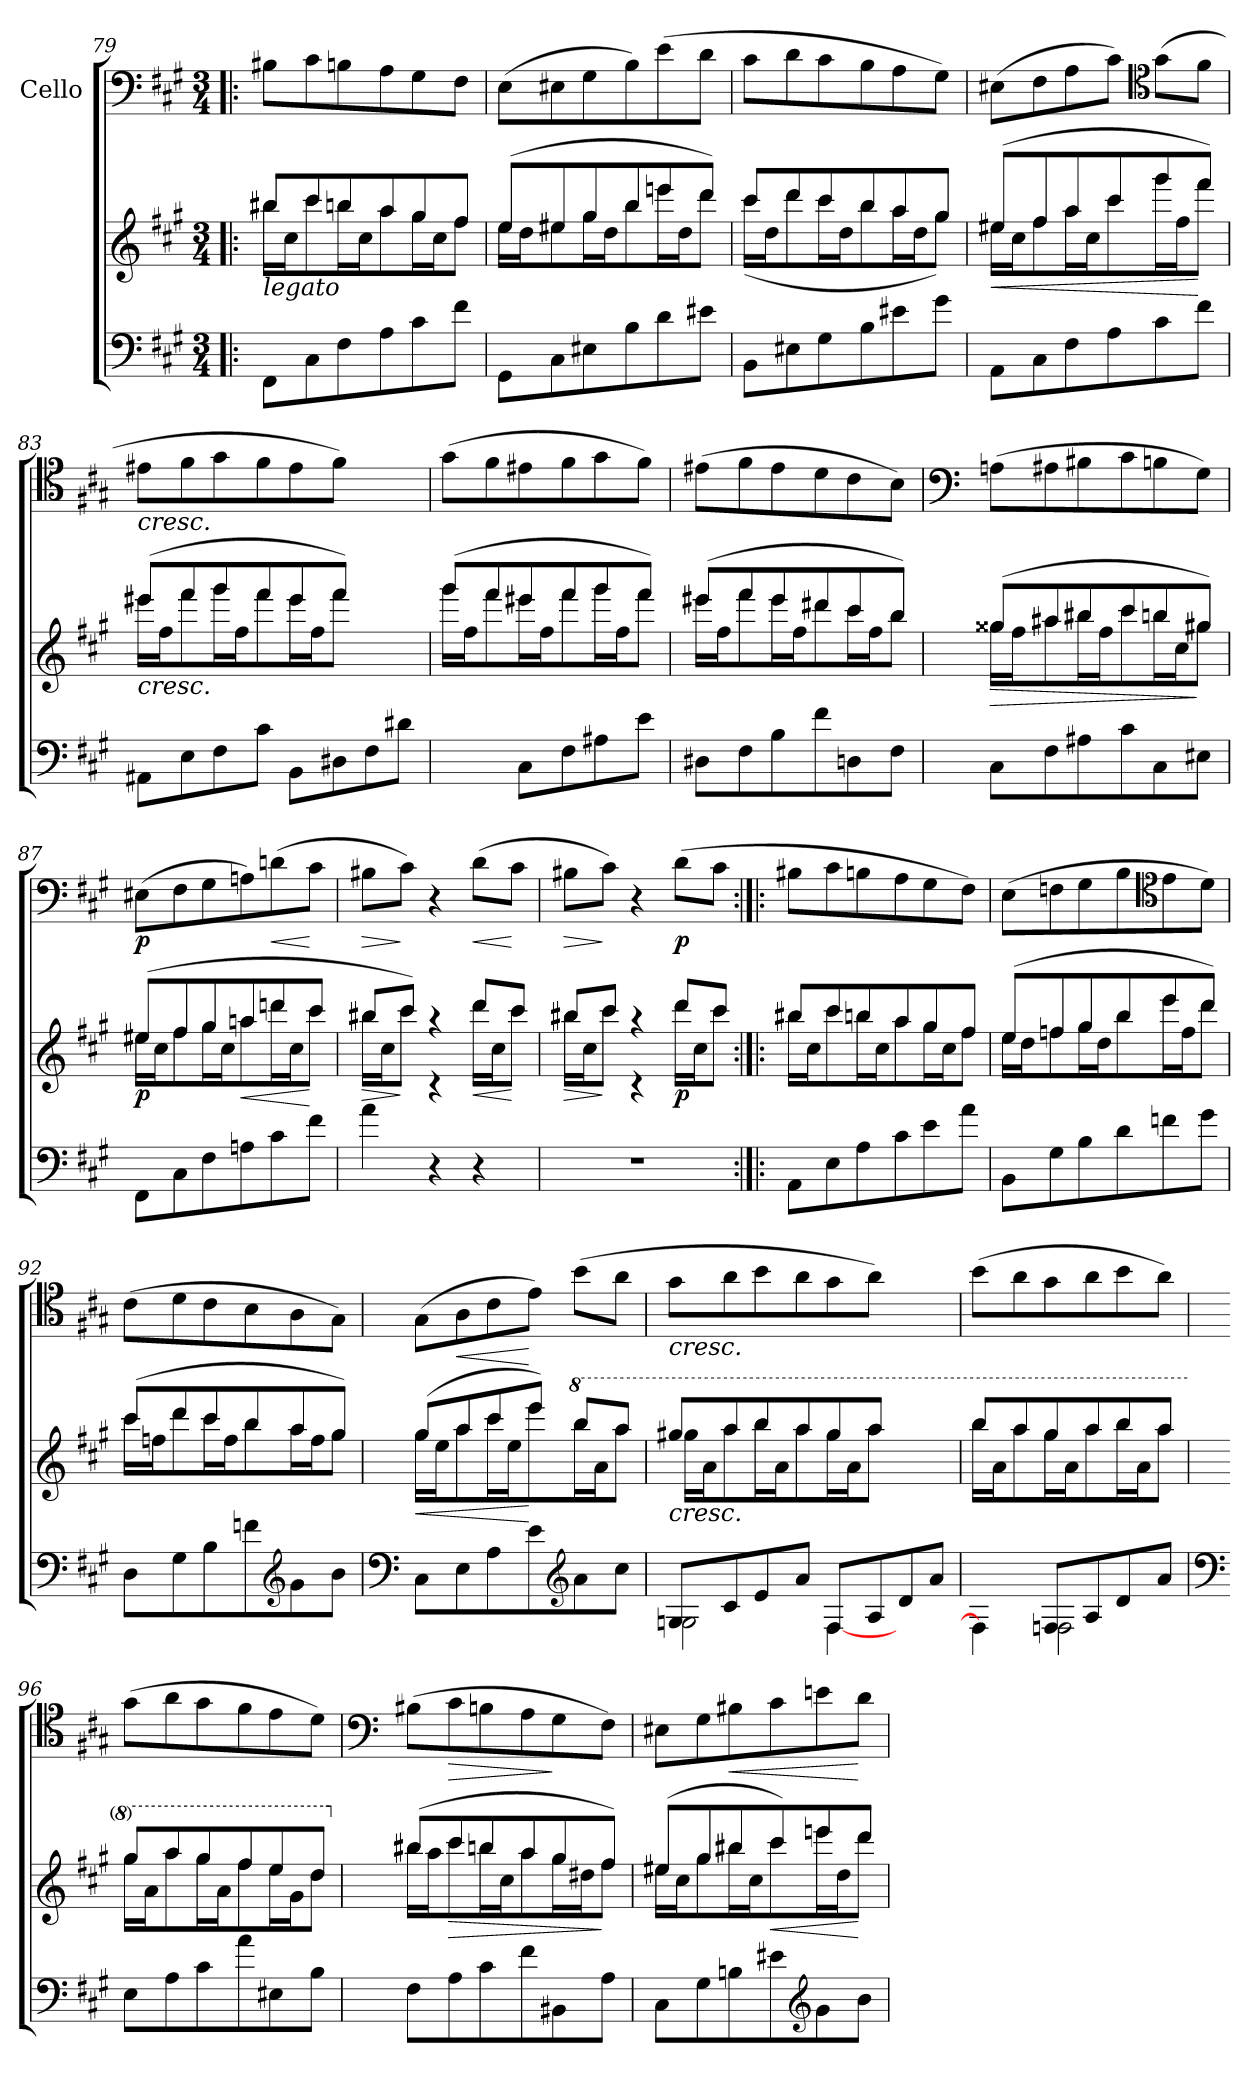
**kern	**kern	**dynam	**kern	**dynam
*part2	*part2	*part2	*part1	*part1
*staff3	*staff2	*staff2/3	*staff1	*staff1
*	*	*	*I"Cello	*
*clefF4	*clefG2	*	*clefF4	*
*k[f#c#g#]	*k[f#c#g#]	*	*k[f#c#g#]	*
*A:	*A:	*	*A:	*
*M3/4	*M3/4	*	*M3/4	*
=79!|:	=79!|:	=79!|:	=79!|:	=79!|:
*	*^	*	*	*
!	!LO:TX:b:i:t=legato	!	!	!	!
8FF#\L	8bb#X/L	16bb#\LL	.	8B#X\L	.
.	.	16cc#\J	.	.	.
8C#\	8ccc#/	8ccc#\	.	8c#\	.
8F#\	8bbn/	16bb\L	.	8Bn\	.
.	.	16cc#\J	.	.	.
8A\	8aa/	8aa\	.	8A\	.
8c#\	8gg#/	16gg#\L	.	8G#\	.
.	.	16cc#\J	.	.	.
8f#\J	8ff#/J	8ff#\J	.	8F#\J	.
!!LO:LB:g=z
=80	=80	=80	=80	=80	=80
8GG#\L	(>8ee/L	16ee\LL	.	(>8E\L	.
.	.	16dd\J	.	.	.
8C#\	8ee#X/	8ee#\	.	8E#X\	.
8E#X\	8gg#/	16gg#\L	.	8G#\	.
.	.	16dd\J	.	.	.
8B\	8bb/	8bb\	.	8B\)	.
8d\	8eeen/	16eee\L	.	(>8e\	.
.	.	16dd\J	.	.	.
8e#X\J	8ddd/J)	8ddd\J	.	8d\J	.
=81	=81	=81	=81	=81	=81
8BB\L	8ccc#/L	(>16ccc#\LL	.	8c#\L	.
.	.	16dd\J	.	.	.
8E#X\	8ddd/	8ddd\	.	8d\	.
8G#\	8ccc#/	16ccc#\L	.	8c#\	.
.	.	16dd\J	.	.	.
8B\	8bb/	8bb\	.	8B\	.
8e#X\	8aa/	16aa\L	.	8A\	.
.	.	16dd\J	.	.	.
8g#\J	8gg#/J	8gg#\J)	.	8G#\J)	.
=82	=82	=82	=82	=82	=82
!	!	!	!LO:HP:b	!	!
8AA\L	(>8ee#X/L	16ee#\LL	<	(>8E#X\L	.
.	.	16cc#\J	.	.	.
8C#\	8ff#/	8ff#\	.	8F#\	.
8F#\	8aa/	16aa\L	.	8A\	.
.	.	16cc#\J	.	.	.
8A\	8ccc#/	8ccc#\	.	8c#\J)	.
*	*	*	*	*clefC4	*
8c#\	8ggg#/	16ggg#\L	.	(>8g#\L	.
.	.	16ff#\J	.	.	.
8f#\J	8fff#/J)	8fff#\J	[	8f#\J	.
!!LO:LB:g=z
=83	=83	=83	=83	=83	=83
!	!	!	!	!LO:TX:b:i:t=cresc.	!
!	!LO:TX:b:i:t=cresc.	!	!	!	!
8AA#X\L	(>8eee#X/L	16eee#\LL	.	8e#X\L	.
.	.	16ff#\J	.	.	.
8E\	8fff#/	8fff#\	.	8f#\	.
8F#\	8ggg#/	16ggg#\L	.	8g#\	.
.	.	16ff#\J	.	.	.
8c#\J	8fff#/	8fff#\	.	8f#\	.
8BB\L	8eee#/	16eee#\L	.	8e#\	.
.	.	16ff#\J	.	.	.
8D#X\	8fff#/J)	8fff#\J	.	8f#\J)	.
8F#\	4ryy	4ryy	.	4ryy	.
8d#X\J	.	.	.	.	.
=84	=84	=84	=84	=84	=84
8F#\Lyy	(>8ggg#/L	16ggg#\LL	.	(>8g#\L	.
.	.	16ff#\J	.	.	.
8d#X\Jyy	8fff#/	8fff#\	.	8f#\	.
8C#\L	8eee#X/	16eee#\L	.	8e#X\	.
.	.	16ff#\J	.	.	.
8F#\	8fff#/	8fff#\	.	8f#\	.
8A#X\	8ggg#/	16ggg#\L	.	8g#\	.
.	.	16ff#\J	.	.	.
8e\J	8fff#/J)	8fff#\J	.	8f#\J)	.
=85	=85	=85	=85	=85	=85
8D#X\L	(>8eee#X/L	16eee#\LL	.	(>8e#X\L	.
.	.	16ff#\J	.	.	.
8F#\	8fff#/	8fff#\	.	8f#\	.
8B\	8eee#/	16eee#\L	.	8e#\	.
.	.	16ff#\J	.	.	.
8f#\	8ddd#X/	8ddd#\	.	8d\	.
8Dn\	8ccc#/	16ccc#\L	.	8c#\	.
.	.	16ff#\J	.	.	.
8F#\J	8bb/J)	8bb\J	.	8B\J)	.
!!LO:PB:g=z
=86	=86	=86	=86	=86	=86
*	*	*	*	*clefF4	*
!	!	!	!LO:HP:b	!	!
8C#\L	(>8gg##X/L	16gg##\LL	>	(>8An\L	.
.	.	16ff#\J	.	.	.
8F#\	8aa#X/	8aa#\	.	8A#X\	.
8A#X\	8bb#X/	16bb#\L	.	8B#X\	.
.	.	16ff#\J	.	.	.
8c#\	8ccc#/	8ccc#\	.	8c#\	.
8C#\	8bbn/	16bb\L	.	8Bn\	.
.	.	16cc#\J	.	.	.
8E#X\J	8gg#X/J)	8gg#\J	]	8G#\J)	.
=87	=87	=87	=87	=87	=87
!	!	!	!LO:DY:b	!	!LO:DY:b
8FF#\L	(>8ee#X/L	16ee#\LL	p	(>8E#X\L	p
.	.	16cc#\J	.	.	.
8C#\	8ff#/	8ff#\	.	8F#\	.
8F#\	8gg#/	16gg#\L	.	8G#\	.
.	.	16cc#\J	.	.	.
!	!	!	!LO:HP:b	!	!
8An\	8aan/	8aa\	<	8An\)	.
!	!	!	!	!	!LO:HP:b
8c#\	8dddn/	16ddd\L	.	(>8dn\	<
.	.	16cc#\J	.	.	.
8f#\J	8ccc#/J	8ccc#\J	[	8c#\J	[
=88	=88	=88	=88	=88	=88
!	!	!	!LO:HP:b	!	!LO:HP:b
4a\	8bb#X/L	16bb#\LL	>	8B#X\L	>
.	.	16cc#\J	.	.	.
.	8ccc#/J)	8ccc#\J	]	8c#\J)	]
4r	4raa	4rc	.	4r	.
!	!	!	!LO:HP:b	!	!LO:HP:b
4r	8ddd/L	16ddd\LL	<	(>8d\L	<
.	.	16cc#\J	.	.	.
.	8ccc#/J	8ccc#\J	[	8c#\J	[
!!LO:LB:g=z
=89	=89	=89	=89	=89	=89
!	!	!	!LO:HP:b	!	!LO:HP:b
2.r	8bb#X/L	16bb#\LL	>	8B#X\L	>
.	.	16cc#\J	.	.	.
.	8ccc#/J	8ccc#\J	]	8c#\J)	]
.	4raa	4rc	.	4r	.
!	!	!	!LO:DY:b	!	!LO:DY:b
.	8ddd/L	16ddd\LL	p	(>8d\L	p
.	.	16cc#\J	.	.	.
.	8ccc#/J	8ccc#\J	.	8c#\J	.
=90:|!|:	=90:|!|:	=90:|!|:	=90:|!|:	=90:|!|:	=90:|!|:
8AA\L	8bb#X/L	16bb#\LL	.	8B#X\L	.
.	.	16cc#\J	.	.	.
8E\	8ccc#/	8ccc#\	.	8c#\	.
8A\	8bbn/	16bb\L	.	8Bn\	.
.	.	16cc#\J	.	.	.
8c#\	8aa/	8aa\	.	8A\	.
8e\	8gg#/	16gg#\L	.	8G#\	.
.	.	16cc#\J	.	.	.
8a\J	8ff#/J	8ff#\J	.	8F#\J)	.
=91	=91	=91	=91	=91	=91
8BB\L	(>8ee/L	16ee\LL	.	(>8E\L	.
.	.	16dd\J	.	.	.
8G#\	8ffn/	8ff\	.	8Fn\	.
8B\	8gg#/	16gg#\L	.	8G#\	.
.	.	16dd\J	.	.	.
8d\	8bb/	8bb\	.	8B\	.
*	*	*	*	*clefC4	*
8fn\	8eee/	16eee\L	.	8e\	.
.	.	16ff\J	.	.	.
8g#\J	8ddd/J)	8ddd\J	.	8d\J)	.
=92	=92	=92	=92	=92	=92
8D\L	(>8ccc#/L	16ccc#\LL	.	(>8c#\L	.
.	.	16ffn\J	.	.	.
8G#\	8ddd/	8ddd\	.	8d\	.
8B\	8ccc#/	16ccc#\L	.	8c#\	.
.	.	16ff\J	.	.	.
8fn\	8bb/	8bb\	.	8B\	.
*clefG2	*	*	*	*	*
8g#\	8aa/	16aa\L	.	8A\	.
.	.	16ff\J	.	.	.
8b\J	8gg#/J)	8gg#\J	.	8G#\J)	.
!!LO:LB:g=z
=93	=93	=93	=93	=93	=93
*clefF4	*	*	*	*	*
!	!	!	!LO:HP:b	!	!
8C#\L	(>8gg#/L	16gg#\LL	<	(>8G#\L	.
.	.	16ee\J	.	.	.
!	!	!	!	!	!LO:HP:b
8E\	8aa/	8aa\	.	8A\	<
8A\	8ccc#/	16ccc#\L	.	8c#\	.
.	.	16ee\J	.	.	.
8e\	8eee/J)	8eee\	[	8e\J)	[
*clefG2	*	*	*	*	*
*	*8va	*	*	*	*
8a\	8bbb/L	16bbb\L	.	(>8b\L	.
.	.	16aa\J	.	.	.
8cc#\J	8aaa/J	8aaa\J	.	8a\J	.
=94	=94	=94	=94	=94	=94
*^	*	*	*	*	*
!	!	!	!	!	!LO:TX:b:i:t=cresc.	!
!	!	!LO:TX:b:i:t=cresc.	!	!	!	!
8Gn/L	2G\	8ggg#X/L	16ggg#\LL	.	8g#\L	.
.	.	.	16aa\J	.	.	.
8c#/	.	8aaa/	8aaa\	.	8a\	.
8e/	.	8bbb/	16bbb\L	.	8b\	.
.	.	.	16aa\J	.	.	.
8a/J	.	8aaa/	8aaa\	.	8a\	.
8F#/L	[<4F#\	8ggg#/	16ggg#\L	.	8g#\	.
.	.	.	16aa\J	.	.	.
8A/	.	8aaa/J	8aaa\J	.	8a\J)	.
8d/	4ryy	4ryy	4ryy	.	4ryy	.
8a/J	.	.	.	.	.	.
=95	=95	=95	=95	=95	=95	=95
8d/Lyy	4F#\]	8bbb/L	16bbb\LL	.	(>8b\L	.
.	.	.	16aa\J	.	.	.
8a/Jyy	.	8aaa/	8aaa\	.	8a\	.
8Fn/L	2F\	8ggg#/	16ggg#\L	.	8g#\	.
.	.	.	16aa\J	.	.	.
8A/	.	8aaa/	8aaa\	.	8a\	.
8d/	.	8bbb/	16bbb\L	.	8b\	.
.	.	.	16aa\J	.	.	.
8a/J	.	8aaa/J	8aaa\J	.	8a\J)	.
*v	*v	*	*	*	*	*
!!LO:LB:g=z
=96	=96	=96	=96	=96	=96
*clefF4	*	*	*	*	*
8E\L	8ggg#/L	16ggg#\LL	.	(>8g#\L	.
.	.	16aa\J	.	.	.
8A\	8aaa/	8aaa\	.	8a\	.
8c#\	8ggg#/	16ggg#\L	.	8g#\	.
.	.	16aa\J	.	.	.
8a\	8fff#/	8fff#\	.	8f#\	.
8E#X\	8eee/	16eee\L	.	8e\	.
.	.	16gg#\J	.	.	.
8B\J	8ddd/J	8ddd\J	.	8d\J)	.
=97	=97	=97	=97	=97	=97
*	*	*	*	*clefF4	*
*	*X8va	*	*	*	*
8F#\L	(>8bb#X/L	16bb#\LL	.	(>8B#X\L	.
.	.	16aa\J	.	.	.
!	!	!	!LO:HP:b	!	!LO:HP:b
8A\	8ccc#/	8ccc#\	>	8c#\	>
8c#\	8bbn/	16bb\L	.	8Bn\	.
.	.	16cc#\J	.	.	.
8f#\	8aa/	8aa\	.	8A\	.
8BB#X\	8gg#/	16gg#\L	.	8G#\	]
.	.	16dd#X\J	.	.	.
8A\J	8ff#/J)	8ff#\J	]	8F#\J)	.
=98	=98	=98	=98	=98	=98
8C#\L	(>8ee#X/L	16ee#\LL	.	8E#X\L	.
.	.	16cc#\J	.	.	.
8G#\	8gg#/	8gg#\	.	8G#\	.
!	!	!	!	!	!LO:HP:b
8Bn\	8bb#X/	16bb#\L	.	8B#X\	<
.	.	16cc#\J	.	.	.
!	!	!	!LO:HP:b	!	!
8e#X\	8ccc#/)	8ccc#\	<	8c#\	.
*clefG2	*	*	*	*	*
8g#\	8eeen/	16eee\L	.	8en\	.
.	.	16dd\J	.	.	.
8b\J	8ddd/J	8ddd\J	[	8d\J	[
*	*v	*v	*	*	*
=	=	=	=	=
*-	*-	*-	*-	*-
